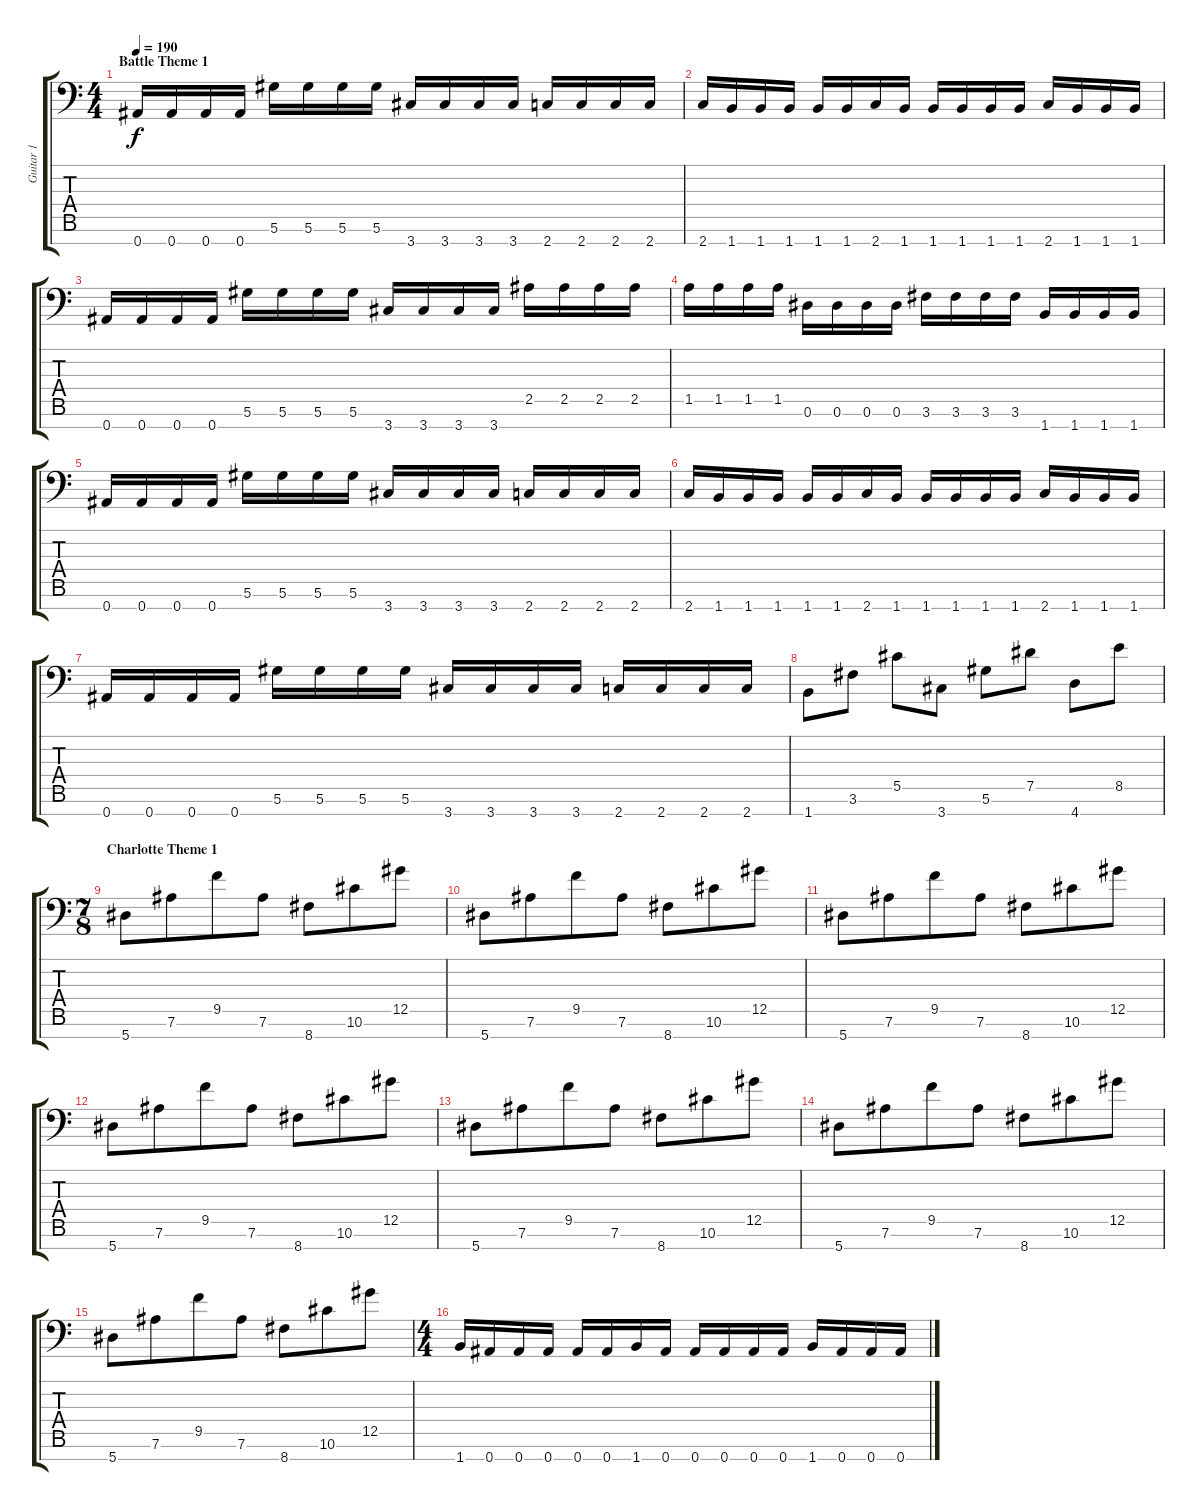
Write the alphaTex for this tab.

\track ("Guitar 1" "Guitar 1") {instrument distortionguitar}
\staff {score tabs}
\tuning (Eb4 Bb3 Gb3 Db3 Ab2 Eb2 Bb1) {hide}
\ts (4 4)
\section ("" "Battle Theme 1")
\tempo 190
\clef f4
\ks c
0.7.16{dy f} 0.7.16 0.7.16 0.7.16 5.6.16 5.6.16 5.6.16 5.6.16 3.7.16 3.7.16 3.7.16 3.7.16 2.7.16 2.7.16 2.7.16 2.7.16 |
2.7.16 1.7.16 1.7.16 1.7.16 1.7.16 1.7.16 2.7.16 1.7.16 1.7.16 1.7.16 1.7.16 1.7.16 2.7.16 1.7.16 1.7.16 1.7.16 |
0.7.16 0.7.16 0.7.16 0.7.16 5.6.16 5.6.16 5.6.16 5.6.16 3.7.16 3.7.16 3.7.16 3.7.16 2.5.16 2.5.16 2.5.16 2.5.16 |
1.5.16 1.5.16 1.5.16 1.5.16 0.6.16 0.6.16 0.6.16 0.6.16 3.6.16 3.6.16 3.6.16 3.6.16 1.7.16 1.7.16 1.7.16 1.7.16 |
0.7.16 0.7.16 0.7.16 0.7.16 5.6.16 5.6.16 5.6.16 5.6.16 3.7.16 3.7.16 3.7.16 3.7.16 2.7.16 2.7.16 2.7.16 2.7.16 |
2.7.16 1.7.16 1.7.16 1.7.16 1.7.16 1.7.16 2.7.16 1.7.16 1.7.16 1.7.16 1.7.16 1.7.16 2.7.16 1.7.16 1.7.16 1.7.16 |
0.7.16 0.7.16 0.7.16 0.7.16 5.6.16 5.6.16 5.6.16 5.6.16 3.7.16 3.7.16 3.7.16 3.7.16 2.7.16 2.7.16 2.7.16 2.7.16 |
1.7.8 3.6.8 5.5.8 3.7.8 5.6.8 7.5.8 4.7.8 8.5.8 |
\ts (7 8)
\section ("" "Charlotte Theme 1")
5.7.8 7.6.8 9.5.8 7.6.8 8.7.8 10.6.8 12.5.8 |
5.7.8 7.6.8 9.5.8 7.6.8 8.7.8 10.6.8 12.5.8 |
5.7.8 7.6.8 9.5.8 7.6.8 8.7.8 10.6.8 12.5.8 |
5.7.8 7.6.8 9.5.8 7.6.8 8.7.8 10.6.8 12.5.8 |
5.7.8 7.6.8 9.5.8 7.6.8 8.7.8 10.6.8 12.5.8 |
5.7.8 7.6.8 9.5.8 7.6.8 8.7.8 10.6.8 12.5.8 |
5.7.8 7.6.8 9.5.8 7.6.8 8.7.8 10.6.8 12.5.8 |
\ts (4 4)
1.7.16 0.7.16 0.7.16 0.7.16 0.7.16 0.7.16 1.7.16 0.7.16 0.7.16 0.7.16 0.7.16 0.7.16 1.7.16 0.7.16 0.7.16 0.7.16
